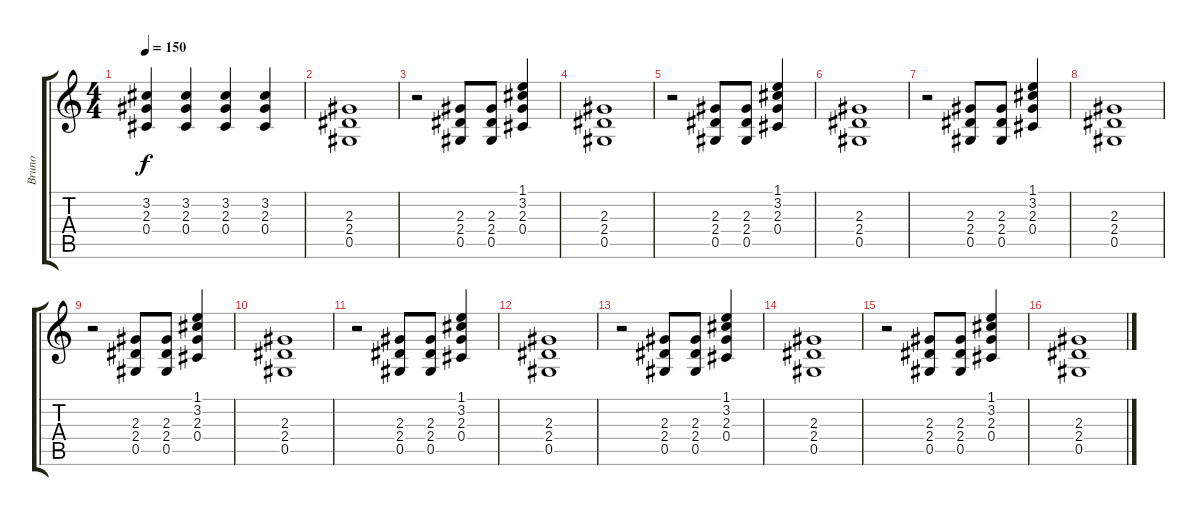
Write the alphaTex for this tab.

\track ("Bruno" "Bruno") {instrument acousticguitarsteel}
\staff {score tabs}
\tuning (Eb4 Bb3 Gb3 Db3 Ab2 Eb2) {hide}
\ts (4 4)
\tempo 150
\clef g2
\ks c
(3.2 2.3 0.4).4{dy f} (3.2 2.3 0.4).4 (3.2 2.3 0.4).4 (3.2 2.3 0.4).4 |
(2.3 2.4 0.5).1 |
r.2 (2.3 2.4 0.5).8 (2.3 2.4 0.5).8 (1.1 3.2 2.3 0.4).4 |
(2.3 2.4 0.5).1 |
r.2 (2.3 2.4 0.5).8 (2.3 2.4 0.5).8 (1.1 3.2 2.3 0.4).4 |
(2.3 2.4 0.5).1 |
r.2 (2.3 2.4 0.5).8 (2.3 2.4 0.5).8 (1.1 3.2 2.3 0.4).4 |
(2.3 2.4 0.5).1 |
r.2 (2.3 2.4 0.5).8 (2.3 2.4 0.5).8 (1.1 3.2 2.3 0.4).4 |
(2.3 2.4 0.5).1 |
r.2 (2.3 2.4 0.5).8 (2.3 2.4 0.5).8 (1.1 3.2 2.3 0.4).4 |
(2.3 2.4 0.5).1 |
r.2 (2.3 2.4 0.5).8 (2.3 2.4 0.5).8 (1.1 3.2 2.3 0.4).4 |
(2.3 2.4 0.5).1 |
r.2 (2.3 2.4 0.5).8 (2.3 2.4 0.5).8 (1.1 3.2 2.3 0.4).4 |
(2.3 2.4 0.5).1
